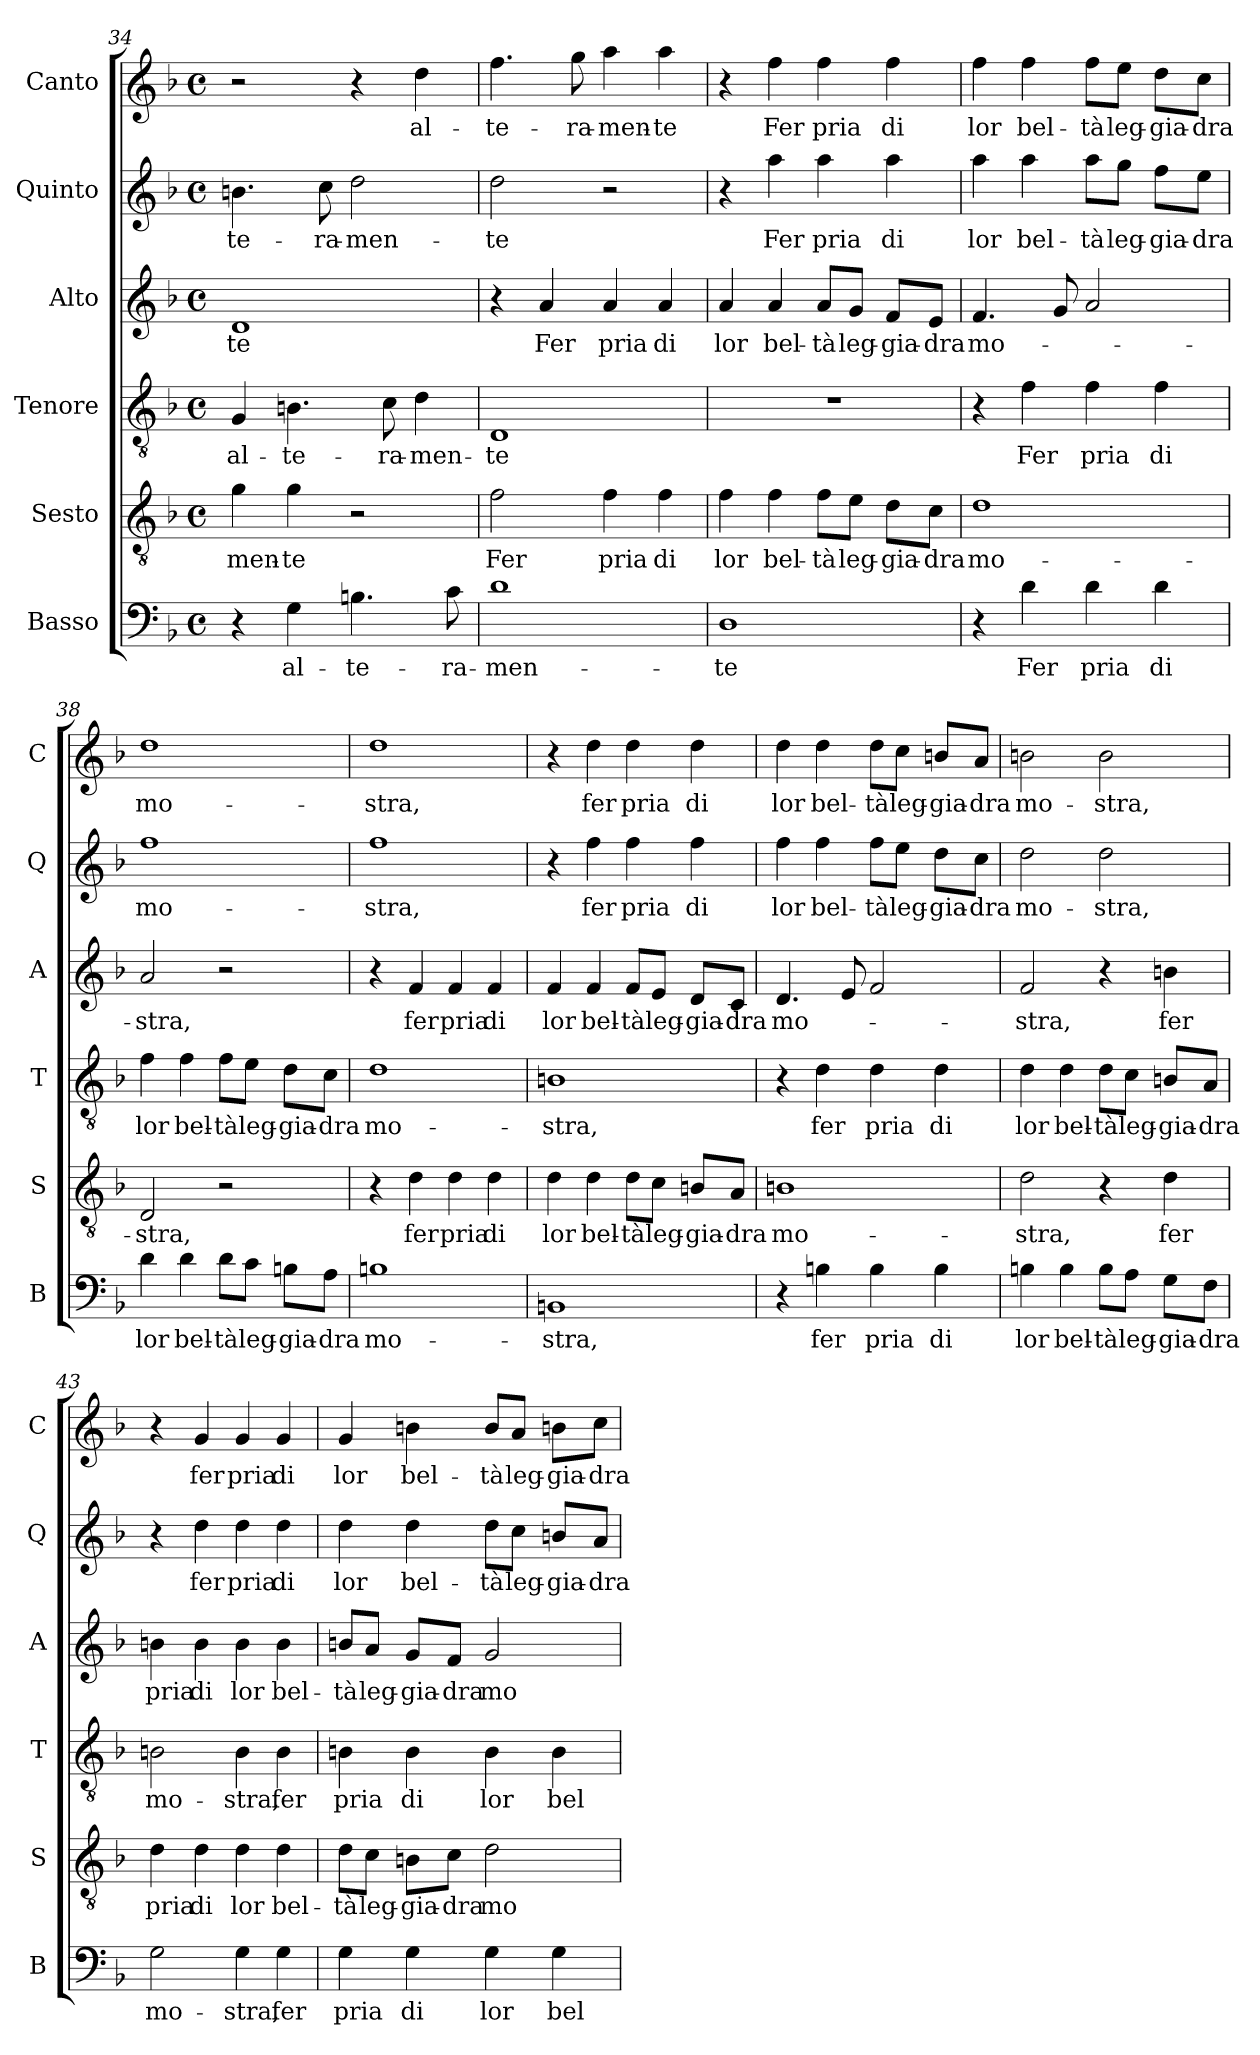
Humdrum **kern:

**kern	**text	**kern	**text	**kern	**text	**kern	**text	**kern	**text	**kern	**text
*part6	*part6	*part5	*part5	*part4	*part4	*part3	*part3	*part2	*part2	*part1	*part1
*staff6	*staff6	*staff5	*staff5	*staff4	*staff4	*staff3	*staff3	*staff2	*staff2	*staff1	*staff1
*I"Basso	*	*I"Sesto	*	*I"Tenore	*	*I"Alto	*	*I"Quinto	*	*I"Canto	*
*I'B	*	*I'S	*	*I'T	*	*I'A	*	*I'Q	*	*I'C	*
*clefF4	*	*clefGv2	*	*clefGv2	*	*clefG2	*	*clefG2	*	*clefG2	*
*k[b-]	*	*k[b-]	*	*k[b-]	*	*k[b-]	*	*k[b-]	*	*k[b-]	*
*F:	*	*F:	*	*F:	*	*F:	*	*F:	*	*F:	*
*M4/4	*	*M4/4	*	*M4/4	*	*M4/4	*	*M4/4	*	*M4/4	*
*met(c)	*	*met(c)	*	*met(c)	*	*met(c)	*	*met(c)	*	*met(c)	*
=34	=34	=34	=34	=34	=34	=34	=34	=34	=34	=34	=34
4r	.	4g	men-	4G	al-	1d	-te	4.bn	te-	2r	.
4G	al-	4g	-te	4.Bn	te-	.	.	.	.	.	.
.	.	.	.	.	.	.	.	8cc	ra-	.	.
4.Bn	te-	2r	.	.	.	.	.	2dd	men-	4r	.
.	.	.	.	8c	ra-	.	.	.	.	.	.
.	.	.	.	4d	men-	.	.	.	.	4dd	al-
8c	ra-	.	.	.	.	.	.	.	.	.	.
=35	=35	=35	=35	=35	=35	=35	=35	=35	=35	=35	=35
1d	men-	2f	-Fer	1D	-te	4r	.	2dd	-te	4.ff	te-
.	.	.	.	.	.	4a	-Fer	.	.	.	.
.	.	.	.	.	.	.	.	.	.	8gg	ra-
.	.	4f	-pria	.	.	4a	-pria	2r	.	4aa	men-
.	.	4f	-di	.	.	4a	-di	.	.	4aa	-te
=36	=36	=36	=36	=36	=36	=36	=36	=36	=36	=36	=36
1D	-te	4f	-lor	1r	.	4a	-lor	4r	.	4r	.
.	.	4f	bel-	.	.	4a	bel-	4aa	-Fer	4ff	-Fer
.	.	8f\L	-tà	.	.	8a/L	-tà	4aa	-pria	4ff	-pria
.	.	8e\J	leg-	.	.	8g/J	leg-	.	.	.	.
.	.	8d\L	gia-	.	.	8f/L	gia-	4aa	-di	4ff	-di
.	.	8c\J	-dra	.	.	8e/J	-dra	.	.	.	.
=37	=37	=37	=37	=37	=37	=37	=37	=37	=37	=37	=37
4r	.	1d	mo-	4r	.	4.f	mo-	4aa	-lor	4ff	-lor
4d	-Fer	.	.	4f	-Fer	.	.	4aa	bel-	4ff	bel-
.	.	.	.	.	.	8g	.	.	.	.	.
4d	-pria	.	.	4f	-pria	2a	.	8aa\L	-tà	8ff\L	-tà
.	.	.	.	.	.	.	.	8gg\J	leg-	8ee\J	leg-
4d	-di	.	.	4f	-di	.	.	8ff\L	gia-	8dd\L	gia-
.	.	.	.	.	.	.	.	8ee\J	-dra	8cc\J	-dra
=38	=38	=38	=38	=38	=38	=38	=38	=38	=38	=38	=38
4d	-lor	2D	-stra,	4f	-lor	2a	-stra,	1ff	mo-	1dd	mo-
4d	bel-	.	.	4f	bel-	.	.	.	.	.	.
8d\L	-tà	2r	.	8f\L	-tà	2r	.	.	.	.	.
8c\J	leg-	.	.	8e\J	leg-	.	.	.	.	.	.
8Bn\L	gia-	.	.	8d\L	gia-	.	.	.	.	.	.
8A\J	-dra	.	.	8c\J	-dra	.	.	.	.	.	.
=39	=39	=39	=39	=39	=39	=39	=39	=39	=39	=39	=39
1Bn	mo-	4r	.	1d	mo-	4r	.	1ff	-stra,	1dd	-stra,
.	.	4d	-fer	.	.	4f	-fer	.	.	.	.
.	.	4d	-pria	.	.	4f	-pria	.	.	.	.
.	.	4d	-di	.	.	4f	-di	.	.	.	.
!!LO:PB:g=z
=40	=40	=40	=40	=40	=40	=40	=40	=40	=40	=40	=40
1BBn	-stra,	4d	-lor	1Bn	-stra,	4f	-lor	4r	.	4r	.
.	.	4d	bel-	.	.	4f	bel-	4ff	-fer	4dd	-fer
.	.	8d\L	-tà	.	.	8f/L	-tà	4ff	-pria	4dd	-pria
.	.	8c\J	leg-	.	.	8e/J	leg-	.	.	.	.
.	.	8Bn/L	gia-	.	.	8d/L	gia-	4ff	-di	4dd	-di
.	.	8A/J	-dra	.	.	8c/J	-dra	.	.	.	.
=41	=41	=41	=41	=41	=41	=41	=41	=41	=41	=41	=41
4r	.	1Bn	mo-	4r	.	4.d	mo-	4ff	-lor	4dd	-lor
4Bn	-fer	.	.	4d	-fer	.	.	4ff	bel-	4dd	bel-
.	.	.	.	.	.	8e	.	.	.	.	.
4B	-pria	.	.	4d	-pria	2f	.	8ff\L	-tà	8dd\L	-tà
.	.	.	.	.	.	.	.	8ee\J	leg-	8cc\J	leg-
4B	-di	.	.	4d	-di	.	.	8dd\L	gia-	8bn/L	gia-
.	.	.	.	.	.	.	.	8cc\J	-dra	8a/J	-dra
=42	=42	=42	=42	=42	=42	=42	=42	=42	=42	=42	=42
4Bn	-lor	2d	-stra,	4d	-lor	2f	-stra,	2dd	mo-	2bn	mo-
4B	bel-	.	.	4d	bel-	.	.	.	.	.	.
8B\L	-tà	4r	.	8d\L	-tà	4r	.	2dd	-stra,	2b	-stra,
8A\J	leg-	.	.	8c\J	leg-	.	.	.	.	.	.
8G\L	gia-	4d	-fer	8Bn/L	gia-	4bn	-fer	.	.	.	.
8F\J	-dra	.	.	8A/J	-dra	.	.	.	.	.	.
=43	=43	=43	=43	=43	=43	=43	=43	=43	=43	=43	=43
2G	mo-	4d	-pria	2Bn	mo-	4bn	-pria	4r	.	4r	.
.	.	4d	-di	.	.	4b	-di	4dd	-fer	4g	-fer
4G	-stra,	4d	-lor	4B	-stra,	4b	-lor	4dd	-pria	4g	-pria
4G	-fer	4d	bel-	4B	-fer	4b	bel-	4dd	-di	4g	-di
=44	=44	=44	=44	=44	=44	=44	=44	=44	=44	=44	=44
4G	-pria	8d\L	-tà	4Bn	-pria	8bn/L	-tà	4dd	-lor	4g	-lor
.	.	8c\J	leg-	.	.	8a/J	leg-	.	.	.	.
4G	-di	8Bn\L	gia-	4B	-di	8g/L	gia-	4dd	bel-	4bn	bel-
.	.	8c\J	-dra	.	.	8f/J	-dra	.	.	.	.
4G	-lor	2d	mo-	4B	-lor	2g	mo-	8dd\L	-tà	8b/L	-tà
.	.	.	.	.	.	.	.	8cc\J	leg-	8a/J	leg-
4G	bel-	.	.	4B	bel-	.	.	8bn/L	gia-	8bn\L	gia-
.	.	.	.	.	.	.	.	8a/J	-dra	8cc\J	-dra
=	=	=	=	=	=	=	=	=	=	=	=
*-	*-	*-	*-	*-	*-	*-	*-	*-	*-	*-	*-
